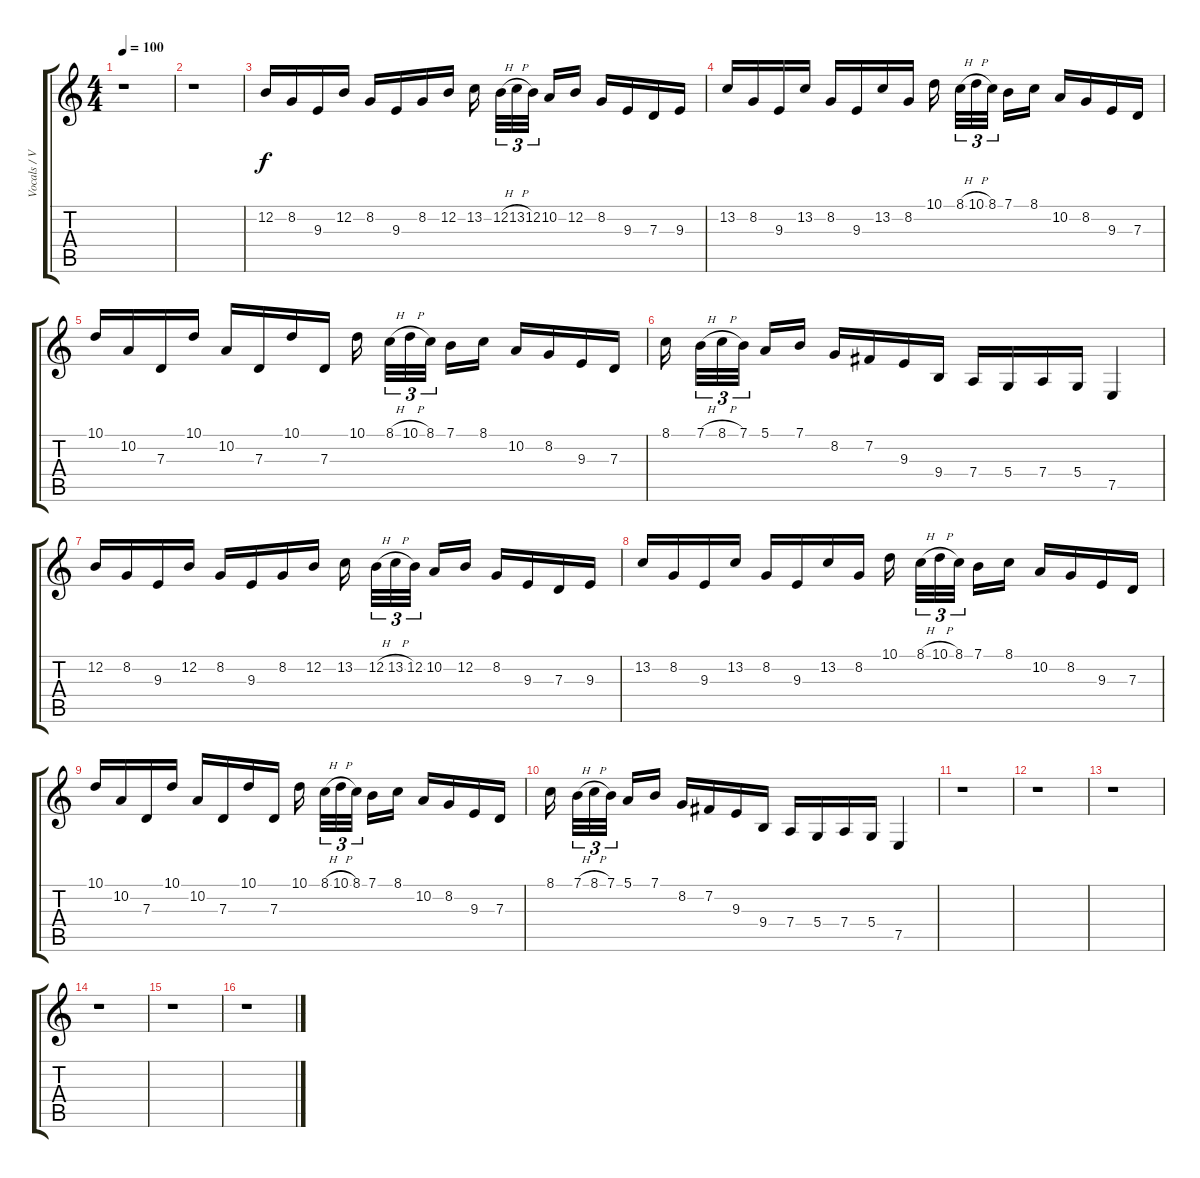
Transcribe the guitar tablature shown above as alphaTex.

\track ("Vocals / Violin" "Vocals / V") {instrument cello}
\staff {score tabs}
\tuning (E4 B3 G3 D3 A2 E2) {hide}
\ts (4 4)
\tempo 100
\clef g2
\ks c
r.1{dy f} |
r.1 |
12.2.16 8.2.16 9.3.16 12.2.16 8.2.16 9.3.16 8.2.16 12.2.16 13.2.16 12.2{h}.32{tu (3 2)} 13.2{h}.32{tu (3 2)} 12.2.32{tu (3 2)} 10.2.16 12.2.16 8.2.16 9.3.16 7.3.16 9.3.16 |
13.2.16 8.2.16 9.3.16 13.2.16 8.2.16 9.3.16 13.2.16 8.2.16 10.1.16 8.1{h}.32{tu (3 2)} 10.1{h}.32{tu (3 2)} 8.1.32{tu (3 2)} 7.1.16 8.1.16 10.2.16 8.2.16 9.3.16 7.3.16 |
10.1.16 10.2.16 7.3.16 10.1.16 10.2.16 7.3.16 10.1.16 7.3.16 10.1.16 8.1{h}.32{tu (3 2)} 10.1{h}.32{tu (3 2)} 8.1.32{tu (3 2)} 7.1.16 8.1.16 10.2.16 8.2.16 9.3.16 7.3.16 |
8.1.16 7.1{h}.32{tu (3 2)} 8.1{h}.32{tu (3 2)} 7.1.32{tu (3 2)} 5.1.16 7.1.16 8.2.16 7.2.16 9.3.16 9.4.16 7.4.16 5.4.16 7.4.16 5.4.16 7.5.4 |
12.2.16 8.2.16 9.3.16 12.2.16 8.2.16 9.3.16 8.2.16 12.2.16 13.2.16 12.2{h}.32{tu (3 2)} 13.2{h}.32{tu (3 2)} 12.2.32{tu (3 2)} 10.2.16 12.2.16 8.2.16 9.3.16 7.3.16 9.3.16 |
13.2.16 8.2.16 9.3.16 13.2.16 8.2.16 9.3.16 13.2.16 8.2.16 10.1.16 8.1{h}.32{tu (3 2)} 10.1{h}.32{tu (3 2)} 8.1.32{tu (3 2)} 7.1.16 8.1.16 10.2.16 8.2.16 9.3.16 7.3.16 |
10.1.16 10.2.16 7.3.16 10.1.16 10.2.16 7.3.16 10.1.16 7.3.16 10.1.16 8.1{h}.32{tu (3 2)} 10.1{h}.32{tu (3 2)} 8.1.32{tu (3 2)} 7.1.16 8.1.16 10.2.16 8.2.16 9.3.16 7.3.16 |
8.1.16 7.1{h}.32{tu (3 2)} 8.1{h}.32{tu (3 2)} 7.1.32{tu (3 2)} 5.1.16 7.1.16 8.2.16 7.2.16 9.3.16 9.4.16 7.4.16 5.4.16 7.4.16 5.4.16 7.5.4 |
r.1 |
r.1 |
r.1 |
r.1 |
r.1 |
r.1
